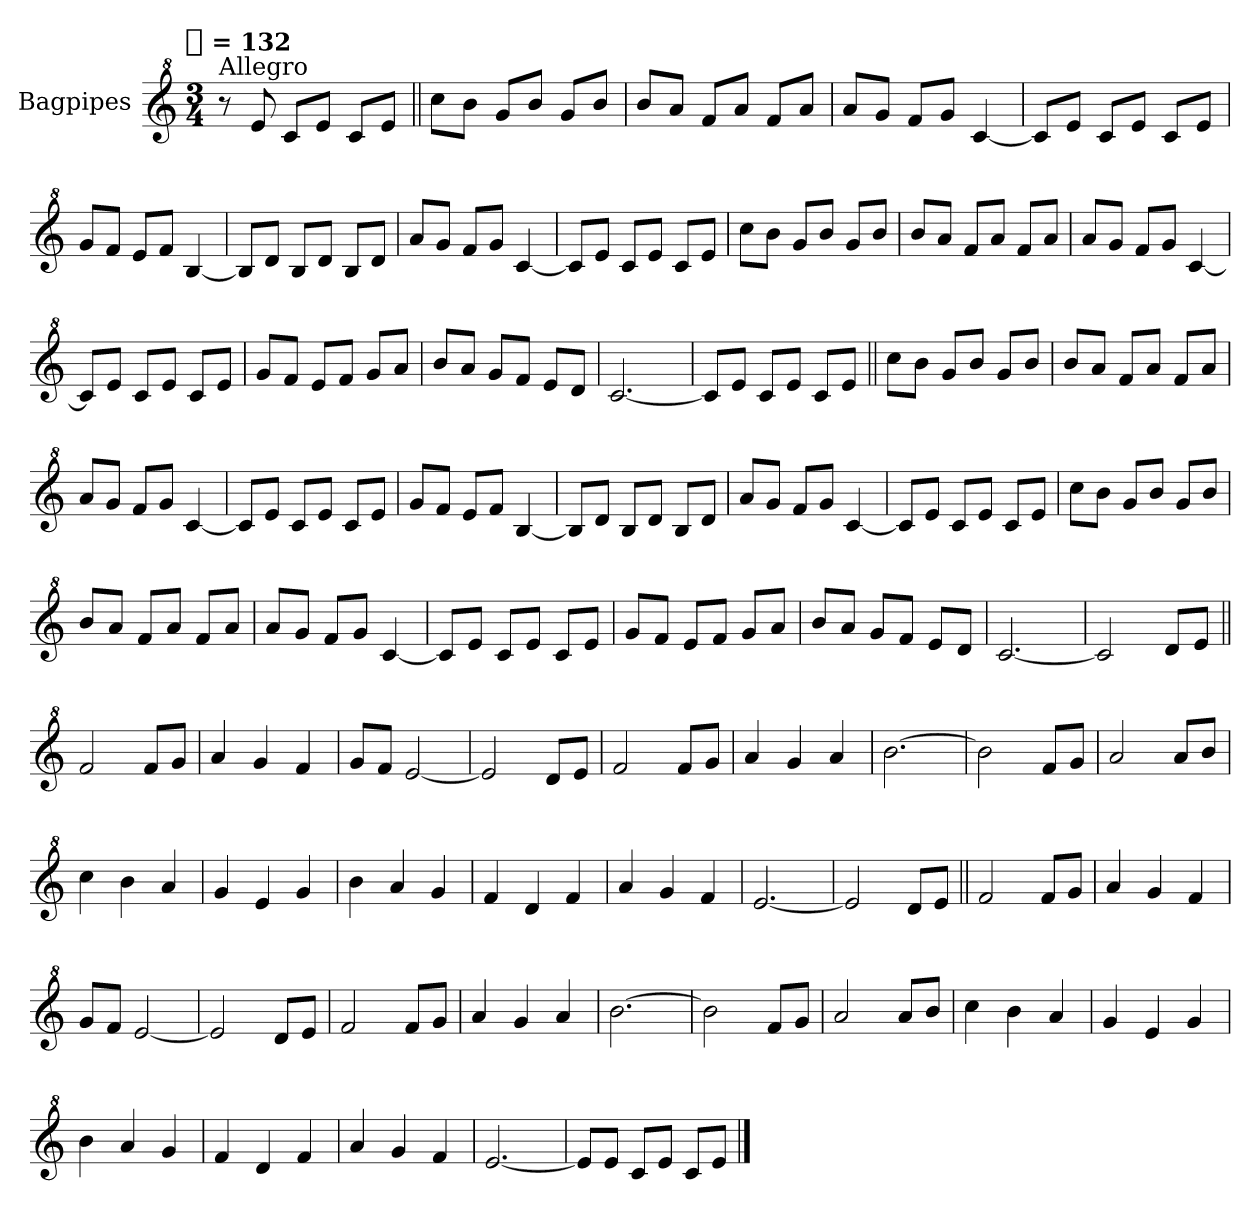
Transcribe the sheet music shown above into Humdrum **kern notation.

**kern
*part1
*staff1
*I"Bagpipes
*I'Bag
*clefG^2
*k[]
!!LO:TX:omd:t=[quarter] = 132
*M3/4
*MM132
=1
!LO:TX:a:t=Allegro
8r
8ee
8ccL
8eeJ
8ccL
8eeJ
=||
8cccL
8bbJ
8ggL
8bbJ
8ggL
8bbJ
=
8bbL
8aaJ
8ffL
8aaJ
8ffL
8aaJ
=
8aaL
8ggJ
8ffL
8ggJ
[4cc
=
8ccL]
8eeJ
8ccL
8eeJ
8ccL
8eeJ
=
8ggL
8ffJ
8eeL
8ffJ
[4b
=
8bL]
8ddJ
8bL
8ddJ
8bL
8ddJ
=
8aaL
8ggJ
8ffL
8ggJ
[4cc
=
8ccL]
8eeJ
8ccL
8eeJ
8ccL
8eeJ
=
8cccL
8bbJ
8ggL
8bbJ
8ggL
8bbJ
=
8bbL
8aaJ
8ffL
8aaJ
8ffL
8aaJ
=
8aaL
8ggJ
8ffL
8ggJ
[4cc
=
8ccL]
8eeJ
8ccL
8eeJ
8ccL
8eeJ
=
8ggL
8ffJ
8eeL
8ffJ
8ggL
8aaJ
=
8bbL
8aaJ
8ggL
8ffJ
8eeL
8ddJ
=
[2.cc
=
8ccL]
8eeJ
8ccL
8eeJ
8ccL
8eeJ
=||
8cccL
8bbJ
8ggL
8bbJ
8ggL
8bbJ
=
8bbL
8aaJ
8ffL
8aaJ
8ffL
8aaJ
=
8aaL
8ggJ
8ffL
8ggJ
[4cc
=
8ccL]
8eeJ
8ccL
8eeJ
8ccL
8eeJ
=
8ggL
8ffJ
8eeL
8ffJ
[4b
=
8bL]
8ddJ
8bL
8ddJ
8bL
8ddJ
=
8aaL
8ggJ
8ffL
8ggJ
[4cc
=
8ccL]
8eeJ
8ccL
8eeJ
8ccL
8eeJ
=
8cccL
8bbJ
8ggL
8bbJ
8ggL
8bbJ
=
8bbL
8aaJ
8ffL
8aaJ
8ffL
8aaJ
=
8aaL
8ggJ
8ffL
8ggJ
[4cc
=
8ccL]
8eeJ
8ccL
8eeJ
8ccL
8eeJ
=
8ggL
8ffJ
8eeL
8ffJ
8ggL
8aaJ
=
8bbL
8aaJ
8ggL
8ffJ
8eeL
8ddJ
=
[2.cc
=
2cc]
8ddL
8eeJ
=||
2ff
8ffL
8ggJ
=
4aa
4gg
4ff
=
8ggL
8ffJ
[2ee
=
2ee]
8ddL
8eeJ
=
2ff
8ffL
8ggJ
=
4aa
4gg
4aa
=
[2.bb
=
2bb]
8ffL
8ggJ
=
2aa
8aaL
8bbJ
=
4ccc
4bb
4aa
=
4gg
4ee
4gg
=
4bb
4aa
4gg
=
4ff
4dd
4ff
=
4aa
4gg
4ff
=
[2.ee
=
2ee]
8ddL
8eeJ
=||
2ff
8ffL
8ggJ
=
4aa
4gg
4ff
=
8ggL
8ffJ
[2ee
=
2ee]
8ddL
8eeJ
=
2ff
8ffL
8ggJ
=
4aa
4gg
4aa
=
[2.bb
=
2bb]
8ffL
8ggJ
=
2aa
8aaL
8bbJ
=
4ccc
4bb
4aa
=
4gg
4ee
4gg
=
4bb
4aa
4gg
=
4ff
4dd
4ff
=
4aa
4gg
4ff
=
[2.ee
=
8eeL]
8eeJ
8ccL
8eeJ
8ccL
8eeJ
==
*-
